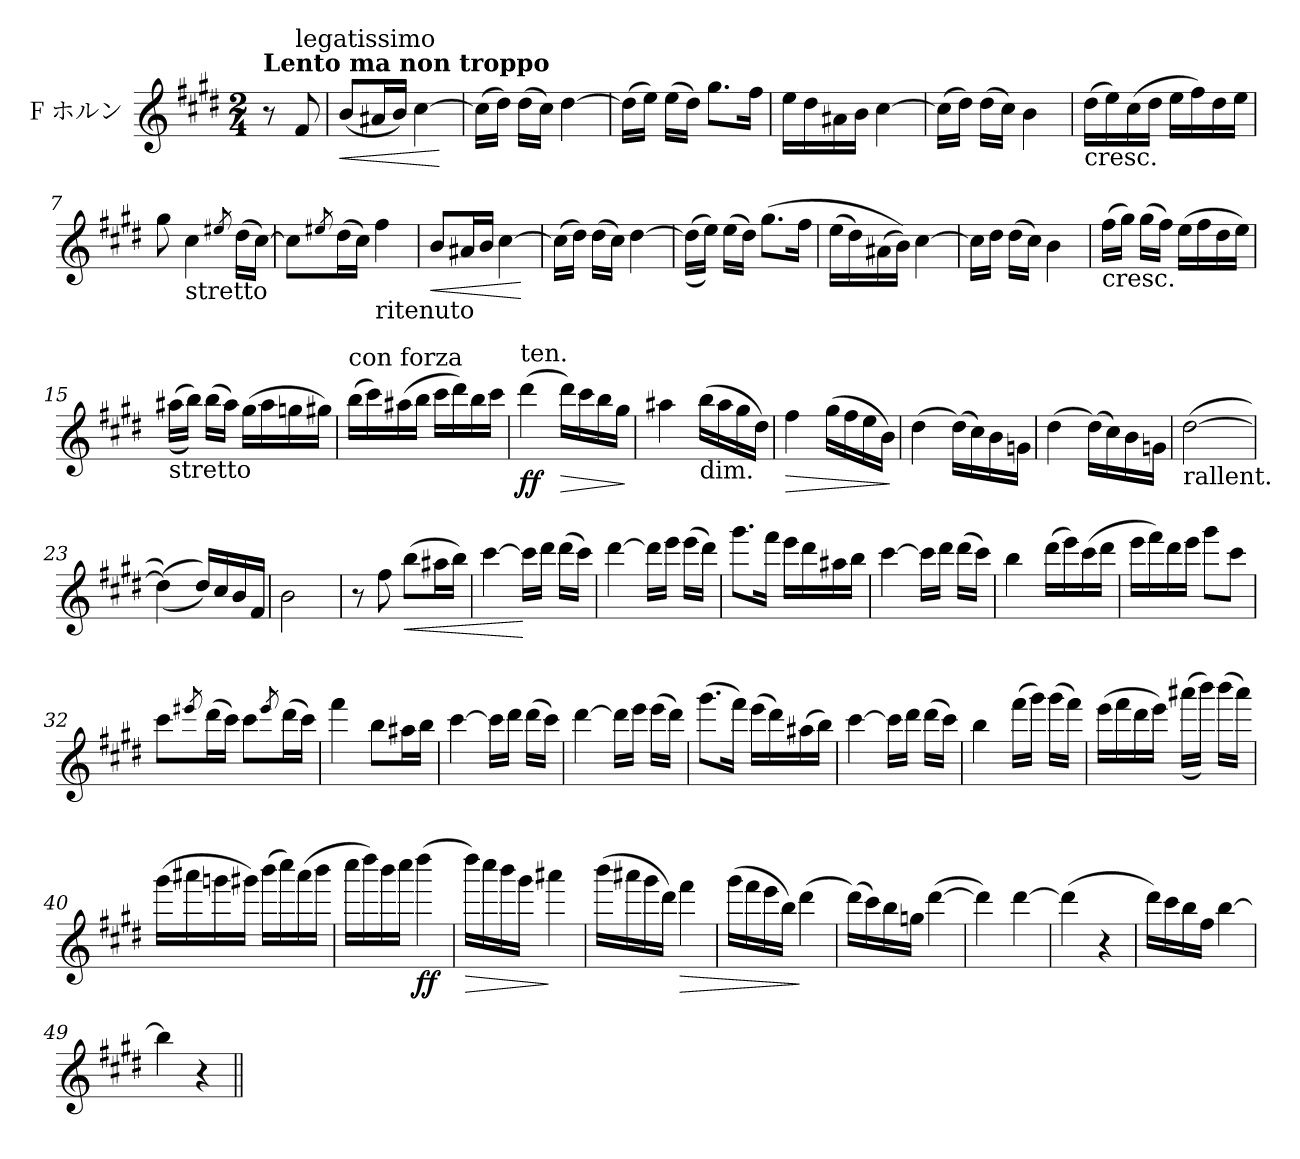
**kern	**dynam
*part1	*part1
*staff1	*staff1
*I"F ホルン	*
*clefG2	*
*ITrd4c7	*
*k[f#c#g#]	*
*M2/4	*
*MM25	*
=	=
!LO:TX:a:B:t=Lento ma non troppo	!
8r	.
!LO:TX:a:t=legatissimo	!
8B/	.
=1	=1
!	!LO:HP:b
(8e/L	<
16d#X/L	.
16e/JJ)	.
[4f#\	.
.	[
=2	=2
(16f#\LL]	.
16g#\JJ)	.
(16g#\LL	.
16f#\JJ)	.
[4g#\	.
=3	=3
(16g#\LL]	.
16a\JJ)	.
(16a\LL	.
16g#\JJ)	.
8.cc#\L	.
16b\Jk	.
=4	=4
16a\LL	.
16g#\	.
16d#X\	.
16e\JJ	.
[4f#\	.
=5	=5
(16f#\LL]	.
16g#\JJ)	.
(16g#\LL	.
16f#\JJ)	.
4e\	.
=6	=6
!LO:TX:b:t=cresc.	!
(16g#\LL	.
16a\)	.
(16f#\	.
16g#\JJ	.
16a\LL	.
16b\)	.
16g#\	.
16a\JJ	.
!!LO:LB:g=z
=7	=7
8cc#\	.
!LO:TX:b:t=stretto	!
4f#\	.
8qa#X/	.
(16g#\LL	.
[16f#\JJ)	.
=8	=8
8f#\L]	.
8qa#X/	.
(16g#\L	.
16f#\JJ)	.
!LO:TX:b:t=ritenuto	!
4b\	.
=9	=9
!	!LO:HP:b
8e/L	<
16d#X/L	.
16e/JJ	.
[4f#\	.
.	[
=10	=10
(16f#\LL]	.
16g#\JJ)	.
(16g#\LL	.
16f#\JJ)	.
[4g#\	.
=11	=11
((16g#\LL]	.
16a\JJ))	.
(16a\LL	.
16g#\JJ)	.
(8.cc#\L	.
16b\Jk	.
=12	=12
(16a\LL	.
16g#\)	.
(16d#X\	.
16e\JJ))	.
[4f#\	.
!!LO:LB:g=z
=13	=13
16f#\LL]	.
16g#\JJ	.
(16g#\LL	.
16f#\JJ)	.
4e\	.
=14	=14
!LO:TX:b:t=cresc.	!
(16b\LL	.
16cc#\JJ)	.
(16cc#\LL	.
16b\JJ)	.
(16a\LL	.
16b\	.
16g#\	.
16a\JJ)	.
=15	=15
!LO:TX:b:t=stretto	!
((16dd#X\LL	.
16ee\JJ))	.
(16ee\LL	.
16dd#\JJ)	.
(16cc#\LL	.
16dd#\	.
16ccn\	.
16cc#X\JJ)	.
=16	=16
!LO:TX:a:t=con forza	!
(16ee\LL	.
16ff#\)	.
(16dd#X\	.
16ee\JJ	.
16ff#\LL	.
16gg#\)	.
16ee\	.
16ff#\JJ	.
=17	=17
!LO:TX:a:t=ten.	!
!	!LO:DY:b
(4gg#\	ff
!	!LO:HP:b
16gg#\LL)	>
16ff#\	.
16ee\	.
16cc#\JJ	.
.	]
!!LO:LB:g=z
=18	=18
4dd#X\	.
!LO:TX:b:t=dim.	!
(16ee\LL	.
16dd#\	.
16cc#\	.
16g#\JJ)	.
=19	=19
!	!LO:HP:b
4b\	>
(16cc#\LL	.
16b\	.
16a\	.
16e\JJ)	.
.	]
=20	=20
(4g#\	.
(16g#\LL)	.
16f#\)	.
16e\	.
16cn\JJ	.
=21	=21
(4g#\	.
(16g#\LL)	.
16f#\)	.
16e\	.
16cn\JJ	.
=22	=22
!LO:TX:b:t=rallent.	!
([2g#\	.
=23	=23
((4g#\])	.
16g#/LL))	.
16f#/	.
16e/	.
16B/JJ	.
=24	=24
2e\	.
=25	=25
8r	.
8b\	.
!	!LO:HP:b
(8ee\L	<
16dd#X\L	.
16ee\JJ)	.
!!LO:LB:g=z
=26	=26
[4ff#\	.
16ff#\LL]	[
16gg#\JJ	.
(16gg#\LL	.
16ff#\JJ)	.
=27	=27
[4gg#\	.
16gg#\LL]	.
16aa\JJ	.
(16aa\LL	.
16gg#\JJ)	.
=28	=28
8.ccc#\L	.
16bb\Jk	.
16aa\LL	.
16gg#\	.
16dd#X\	.
16ee\JJ	.
=29	=29
[4ff#\	.
16ff#\LL]	.
16gg#\JJ	.
(16gg#\LL	.
16ff#\JJ)	.
=30	=30
4ee\	.
(16gg#\LL	.
16aa\)	.
(16ff#\	.
16gg#\JJ	.
!!LO:LB:g=z
=31	=31
16aa\LL	.
16bb\)	.
16gg#\	.
16aa\JJ	.
8ccc#\L	.
8ff#\J	.
=32	=32
8ff#\L	.
8qaa#X/	.
(16gg#\L	.
16ff#\JJ)	.
8ff#\L	.
8qaa#/	.
(16gg#\L	.
16ff#\JJ)	.
=33	=33
4bb\	.
8ee\L	.
16dd#X\L	.
16ee\JJ	.
=34	=34
[4ff#\	.
16ff#\LL]	.
16gg#\JJ	.
(16gg#\LL	.
16ff#\JJ)	.
=35	=35
[4gg#\	.
16gg#\LL]	.
16aa\JJ	.
(16aa\LL	.
16gg#\JJ)	.
!!LO:LB:g=z
=36	=36
(8.ccc#\L	.
16bb\Jk)	.
(16aa\LL	.
16gg#\)	.
(16dd#X\	.
16ee\JJ)	.
=37	=37
[4ff#\	.
16ff#\LL]	.
16gg#\JJ	.
(16gg#\LL	.
16ff#\JJ)	.
=38	=38
4ee\	.
(16bb\LL	.
16ccc#\JJ)	.
(16ccc#\LL	.
16bb\JJ)	.
=39	=39
(16aa\LL	.
16bb\	.
16gg#\	.
16aa\JJ)	.
((16ddd#X\LL	.
16eee\JJ))	.
(16eee\LL	.
16ddd#\JJ)	.
!!LO:LB:g=z
=40	=40
(16ccc#\LL	.
16ddd#X\	.
16cccn\	.
16ccc#X\JJ)	.
(16eee\LL	.
16fff#\)	.
(16ddd#\	.
16eee\JJ	.
=41	=41
16fff#\LL	.
16ggg#\)	.
16eee\	.
16fff#\JJ	.
!	!LO:DY:b
(4ggg#\	ff
=42	=42
!	!LO:HP:b
16ggg#\LL)	>
16fff#\	.
16eee\	.
16ccc#\JJ	.
4ddd#X\	]
=43	=43
(16eee\LL	.
16ddd#X\	.
16ccc#\	.
16gg#\JJ)	.
!	!LO:HP:b
4bb\	>
=44	=44
(16ccc#\LL	.
16bb\	.
16aa\	.
16ee\JJ)	.
(4gg#\	]
!!LO:LB:g=z
=45	=45
(16gg#\LL)	.
16ff#\)	.
16ee\	.
16ccn\JJ	.
([4gg#\	.
=46	=46
4gg#\])	.
[4gg#\	.
=47	=47
(4gg#\]	.
4r	.
=48	=48
16gg#\LL)	.
16ff#\	.
16ee\	.
16b\JJ	.
[4ee\	.
=49	=49
4ee\]	.
4r	.
=||	=||
*-	*-
